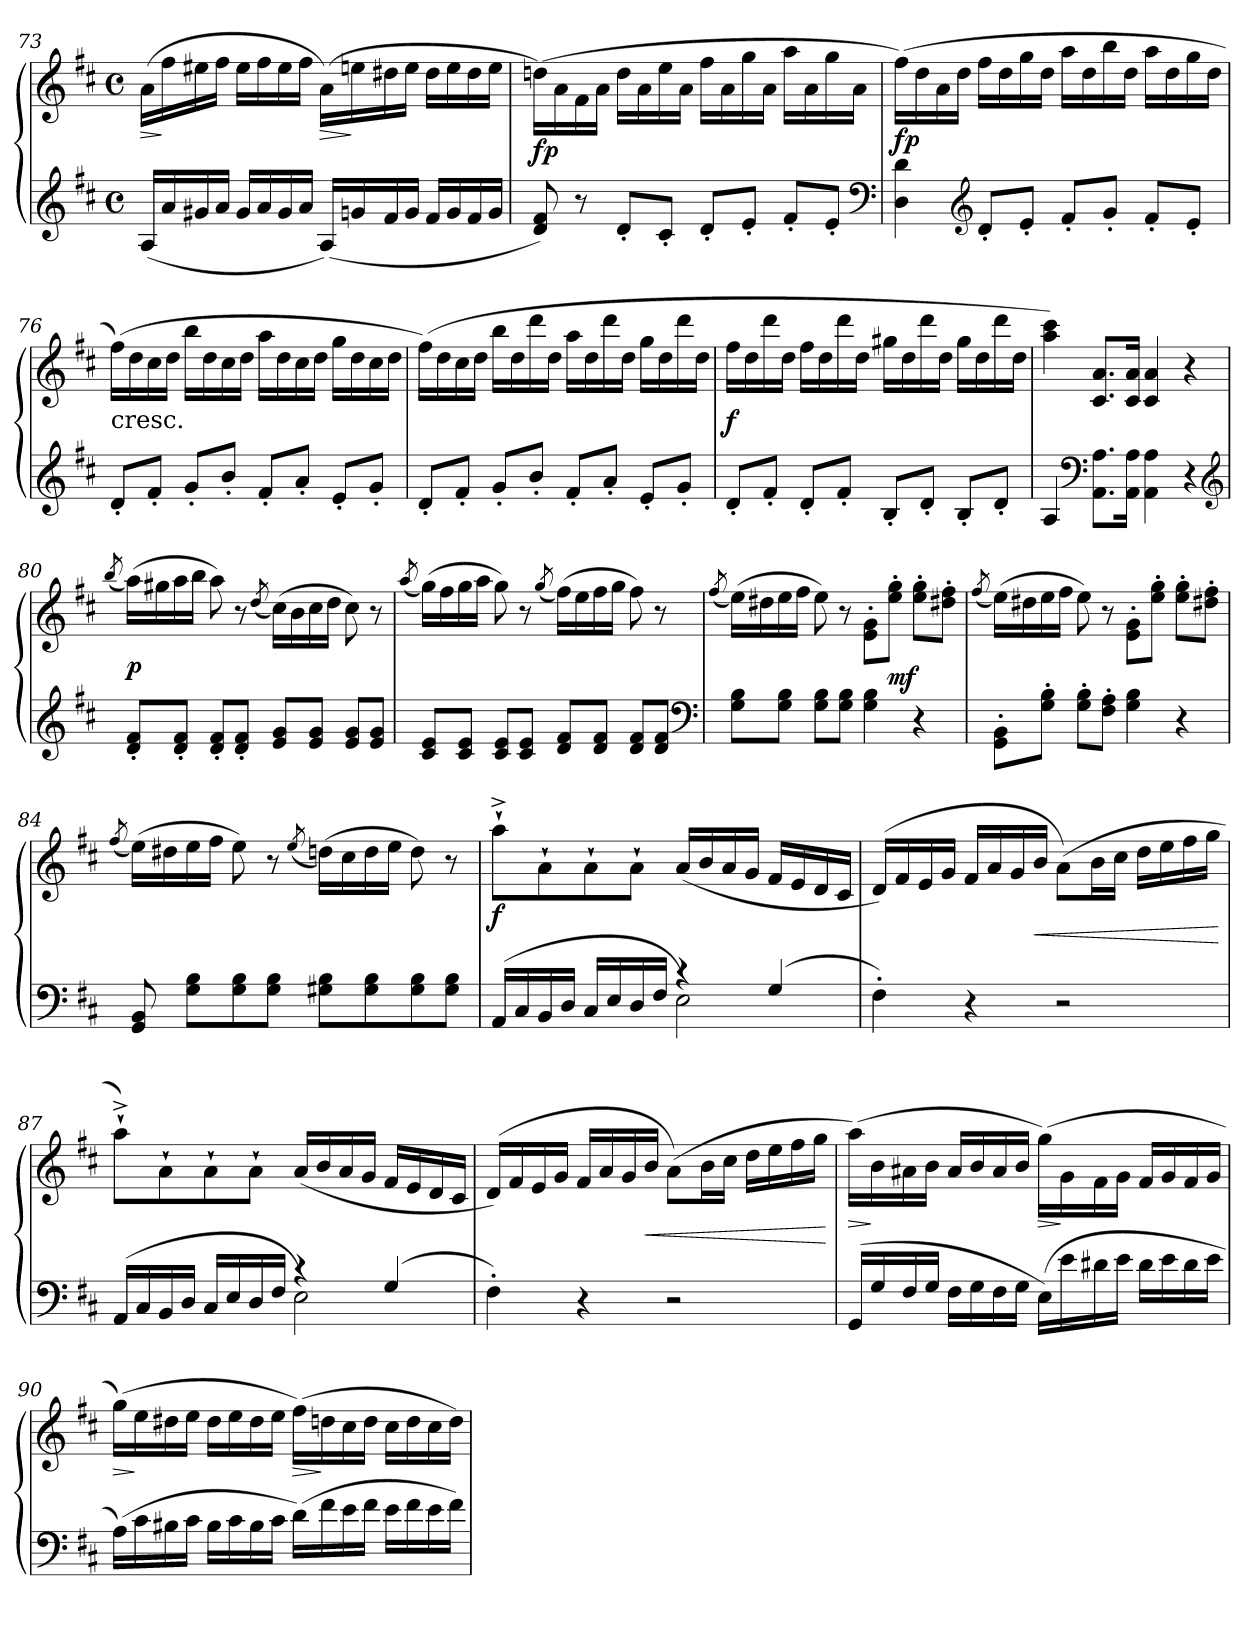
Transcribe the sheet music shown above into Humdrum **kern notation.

**kern	**kern	**dynam
*part1	*part1	*part1
*staff2	*staff1	*staff1/2
*clefG2	*clefG2	*
*k[f#c#]	*k[f#c#]	*
*D:	*D:	*
*M4/4	*M4/4	*
*met(c)	*met(c)	*
=73	=73	=73
!	!	!LO:HP:b
(16ALL	(16aLL	>
16a	16ff#	]
16g#X	16ee#X	.
16aJJ	16ff#JJ	.
16g#LL	16ee#LL	.
16a	16ff#	.
16g#	16ee#	.
16aJJ	16ff#JJ	.
!	!	!LO:HP:b
(16ALL)	(16aLL)	>
16gn	16een	]
16f#	16dd#X	.
16gJJ	16eeJJ	.
16f#LL	16dd#LL	.
16g	16ee	.
16f#	16dd#	.
16gJJ	16eeJJ	.
!!LO:LB:g=z
=74	=74	=74
8d 8f#)	(16ddn\LL)	fp
.	16a\	.
8r	16f#\	.
.	16a\JJ	.
8d'L	16ddLL	.
.	16a	.
8c#'J	16ee	.
.	16aJJ	.
8d'L	16ff#LL	.
.	16a	.
8e'J	16gg	.
.	16aJJ	.
8f#'L	16aaLL	.
.	16a	.
8e'J	16gg	.
.	16aJJ	.
*clefF4	*	*
=75	=75	=75
4D 4d	(16ff#LL)	fp
.	16dd	.
.	16a	.
.	16ddJJ	.
*clefG2	*	*
8d'L	16ff#LL	.
.	16dd	.
8e'J	16gg	.
.	16ddJJ	.
8f#'L	16aaLL	.
.	16dd	.
8g'J	16bb	.
.	16ddJJ	.
8f#'L	16aaLL	.
.	16dd	.
8e'J	16gg	.
.	16ddJJ	.
=76	=76	=76
!	!LO:TX:c:t=cresc.	!
8d'L	(16ff#LL)	.
.	16dd	.
8f#'J	16cc#	.
.	16ddJJ	.
8g'L	16bbLL	.
.	16dd	.
8b'J	16cc#	.
.	16ddJJ	.
8f#'L	16aaLL	.
.	16dd	.
8a'J	16cc#	.
.	16ddJJ	.
8e'L	16ggLL	.
.	16dd	.
8g'J	16cc#	.
.	16ddJJ	.
!!LO:LB:g=z
=77	=77	=77
8d'L	(16ff#LL)	.
.	16dd	.
8f#'J	16cc#	.
.	16ddJJ	.
8g'L	16bbLL	.
.	16dd	.
8b'J	16ddd	.
.	16ddJJ	.
8f#'L	16aaLL	.
.	16dd	.
8a'J	16ddd	.
.	16ddJJ	.
8e'L	16ggLL	.
.	16dd	.
8g'J	16ddd	.
.	16ddJJ	.
=78	=78	=78
8d'L	16ff#LL	f
.	16dd	.
8f#'J	16ddd	.
.	16ddJJ	.
8d'L	16ff#LL	.
.	16dd	.
8f#'J	16ddd	.
.	16ddJJ	.
8B'L	16gg#XLL	.
.	16dd	.
8d'J	16ddd	.
.	16ddJJ	.
8B'L	16gg#LL	.
.	16dd	.
8d'J	16ddd	.
.	16ddJJ	.
=79	=79	=79
4A	4aa 4ccc#)	.
*clefF4	*	*
8.AA 8.AL	8.c# 8.aL	.
16AA 16AJk	16c# 16aJk	.
4AA 4A	4c# 4a	.
4r	4r	.
*clefG2	*	*
!!LO:LB:g=z
=80	=80	=80
.	(8qbb	.
8d' 8f#'L	(16aaLL)	p
.	16gg#X	.
8d' 8f#'J	16aa	.
.	16bbJJ	.
8d' 8f#'L	8aa)	.
8d' 8f#'J	8r	.
.	(8qdd	.
8e 8gL	(16cc#LL)	.
.	16b	.
8e 8gJ	16cc#	.
.	16ddJJ	.
8e 8gL	8cc#)	.
8e 8gJ	8r	.
=81	=81	=81
.	(8qaa	.
8c# 8eL	(16ggLL)	.
.	16ff#	.
8c# 8eJ	16gg	.
.	16aaJJ	.
8c# 8eL	8gg)	.
8c# 8eJ	8r	.
.	(8qgg	.
8d 8f#L	(16ff#LL)	.
.	16ee	.
8d 8f#J	16ff#	.
.	16ggJJ	.
8d 8f#L	8ff#)	.
8d 8f#J	8r	.
*clefF4	*	*
=82	=82	=82
.	(8qff#	.
8G 8BL	(16eeLL)	.
.	16dd#X	.
8G 8BJ	16ee	.
.	16ff#JJ	.
8G 8BL	8ee)	.
8G 8BJ	8r	.
4G 4B	8e' 8g'L	.
.	8ee' 8gg'J	mf
4r	8ee' 8gg'L	.
.	8dd#X' 8ff#'J	.
!!LO:LB:g=z
=83	=83	=83
.	(8qff#	.
8GG' 8BB'L	(16eeLL)	.
.	16dd#X	.
8G' 8B'J	16ee	.
.	16ff#JJ	.
8G' 8B'L	8ee)	.
8F#' 8A'J	8r	.
4G 4B	8e' 8g'L	.
.	8ee' 8gg'J	.
4r	8ee' 8gg'L	.
.	8dd#X' 8ff#'J	.
=84	=84	=84
.	(8qff#	.
8GG 8BB	(16eeLL)	.
.	16dd#X	.
8G 8BL	16ee	.
.	16ff#JJ	.
8G 8B	8ee)	.
8G 8BJ	8r	.
.	(8qee	.
8G#X 8BL	(16ddnLL)	.
.	16cc#	.
8G# 8B	16dd	.
.	16eeJJ	.
8G# 8B	8dd)	.
8G# 8BJ	8r	.
=85	=85	=85
*^	*	*
2ryy	(<16AALL	8aa`^L	f
.	16C#	.	.
.	16BB	8a`	.
.	16DJJ	.	.
.	16C#/LL	8a`	.
.	16E/	.	.
.	16D/	8a`J	.
.	16F#/JJ	.	.
4r	2E)	(16aLL	.
.	.	16b	.
.	.	16a	.
.	.	16gJJ	.
(4G	.	16f#LL	.
.	.	16e	.
.	.	16d	.
.	.	16c#JJ	.
*v	*v	*	*
!!LO:LB:g=z
=86	=86	=86
4F#')	(16dLL)	.
.	16f#	.
.	16e	.
.	16gJJ	.
4r	16f#LL	.
.	16a	.
.	16g	.
.	16bJJ	<
2r	(8aL)	.
.	16bL	.
.	16cc#JJ	.
.	16ddLL	.
.	16ee	.
.	16ff#	.
.	16ggJJ	.
.	.	[
=87	=87	=87
*^	*	*
2ryy	(<16AALL	8aa`^L)	.
.	16C#	.	.
.	16BB	8a`	.
.	16DJJ	.	.
.	16C#/LL	8a`	.
.	16E/	.	.
.	16D/	8a`J	.
.	16F#/JJ	.	.
4r	2E)	(16aLL	.
.	.	16b	.
.	.	16a	.
.	.	16gJJ	.
(4G	.	16f#LL	.
.	.	16e	.
.	.	16d	.
.	.	16c#JJ	.
*v	*v	*	*
=88	=88	=88
4F#')	(16dLL)	.
.	16f#	.
.	16e	.
.	16gJJ	.
4r	16f#LL	.
.	16a	.
.	16g	.
.	16bJJ	<
2r	(8aL)	.
.	16bL	.
.	16cc#JJ	.
.	16ddLL	.
.	16ee	.
.	16ff#	.
.	16ggJJ	.
.	.	[
!!LO:LB:g=z
=89	=89	=89
!	!	!LO:HP:b
(16GGLL	(16aaLL)	>
16G	16b	]
16F#	16a#X	.
16GJJ	16bJJ	.
16F#LL	16a#LL	.
16G	16b	.
16F#	16a#	.
16GJJ	16bJJ	.
!	!	!LO:HP:b
(16ELL)	(16gg\LL)	>
16e	16g\	]
16d#X	16f#\	.
16eJJ	16g\JJ	.
16d#LL	16f#LL	.
16e	16g	.
16d#	16f#	.
16eJJ	16gJJ	.
=90	=90	=90
!	!	!LO:HP:b
(16ALL)	(16ggLL)	>
16c#	16ee	]
16B#X	16dd#X	.
16c#JJ	16eeJJ	.
16B#LL	16dd#LL	.
16c#	16ee	.
16B#	16dd#	.
16c#JJ	16eeJJ	.
!	!	!LO:HP:b
(16dLL)	(16ff#LL)	>
16f#	16ddn	]
16e	16cc#	.
16f#JJ	16ddJJ	.
16eLL	16cc#LL	.
16f#	16dd	.
16e	16cc#	.
16f#JJ)	16ddJJ)	.
=	=	=
*-	*-	*-
